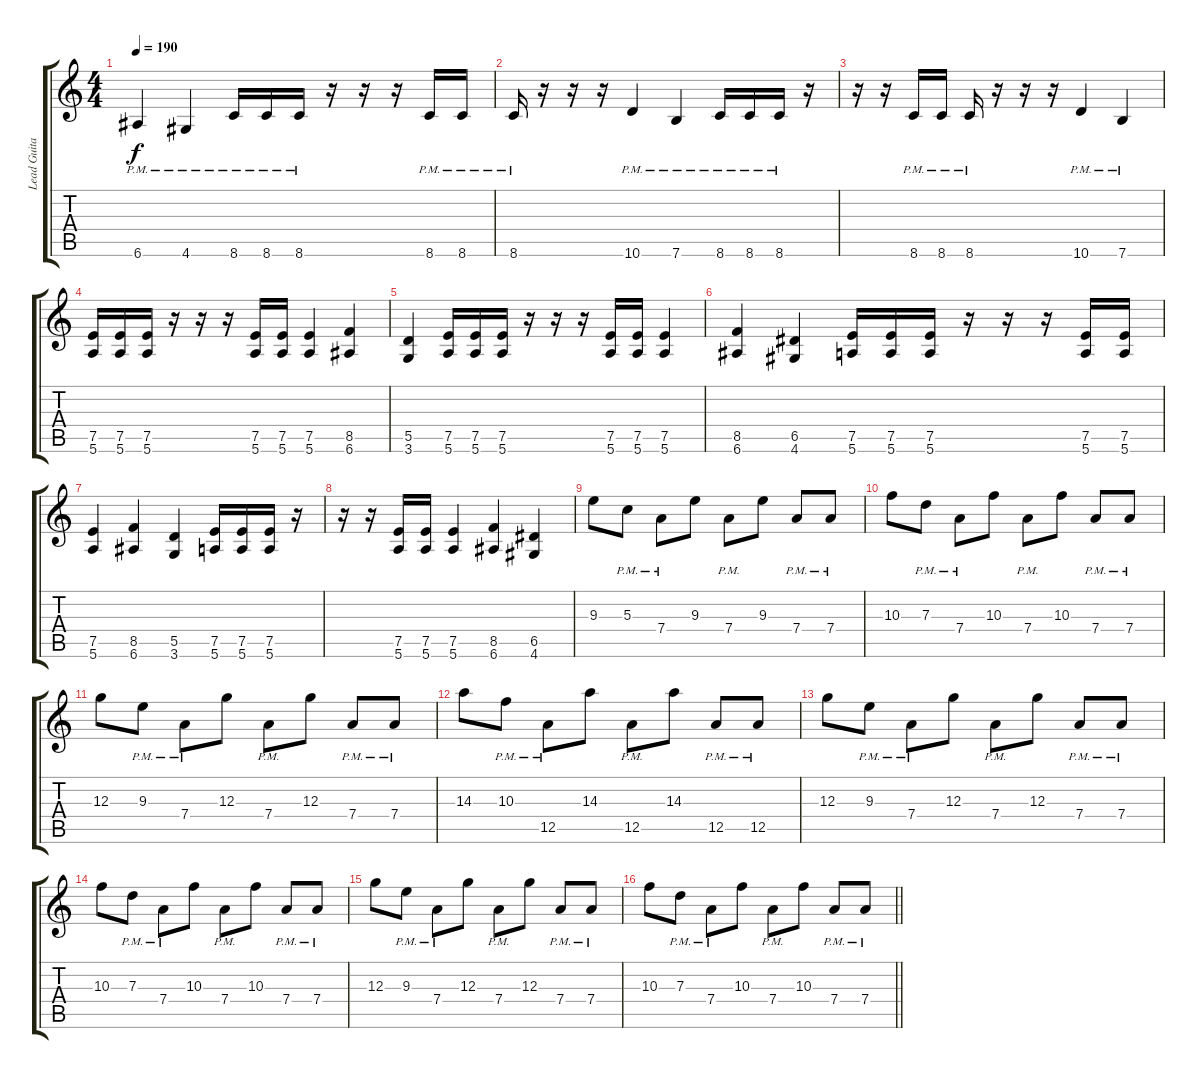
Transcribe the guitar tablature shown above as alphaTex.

\track ("Lead Guitar" "Lead Guita") {instrument distortionguitar}
\staff {score tabs}
\tuning (E4 B3 G3 D3 A2 E2) {hide}
\ts (4 4)
\tempo 190
\clef g2
\ks c
6.6{pm}.4{dy f} 4.6{pm}.4 8.6{pm}.16 8.6{pm}.16 8.6{pm}.16 r.16 r.16 r.16 8.6{pm}.16 8.6{pm}.16 |
8.6{pm}.16 r.16 r.16 r.16 10.6{pm}.4 7.6{pm}.4 8.6{pm}.16 8.6{pm}.16 8.6{pm}.16 r.16 |
r.16 r.16 8.6{pm}.16 8.6{pm}.16 8.6{pm}.16 r.16 r.16 r.16 10.6{pm}.4 7.6{pm}.4 |
(7.5 5.6).16 (7.5 5.6).16 (7.5 5.6).16 r.16 r.16 r.16 (7.5 5.6).16 (7.5 5.6).16 (7.5 5.6).4 (8.5 6.6).4 |
(5.5 3.6).4 (7.5 5.6).16 (7.5 5.6).16 (7.5 5.6).16 r.16 r.16 r.16 (7.5 5.6).16 (7.5 5.6).16 (7.5 5.6).4 |
(8.5 6.6).4 (6.5 4.6).4 (7.5 5.6).16 (7.5 5.6).16 (7.5 5.6).16 r.16 r.16 r.16 (7.5 5.6).16 (7.5 5.6).16 |
(7.5 5.6).4 (8.5 6.6).4 (5.5 3.6).4 (7.5 5.6).16 (7.5 5.6).16 (7.5 5.6).16 r.16 |
r.16 r.16 (7.5 5.6).16 (7.5 5.6).16 (7.5 5.6).4 (8.5 6.6).4 (6.5 4.6).4 |
9.3.8 5.3{pm}.8 7.4{pm}.8 9.3.8 7.4{pm}.8 9.3.8 7.4{pm}.8 7.4{pm}.8 |
10.3.8 7.3{pm}.8 7.4{pm}.8 10.3.8 7.4{pm}.8 10.3.8 7.4{pm}.8 7.4{pm}.8 |
12.3.8 9.3{pm}.8 7.4{pm}.8 12.3.8 7.4{pm}.8 12.3.8 7.4{pm}.8 7.4{pm}.8 |
14.3.8 10.3{pm}.8 12.5{pm}.8 14.3.8 12.5{pm}.8 14.3.8 12.5{pm}.8 12.5{pm}.8 |
12.3.8 9.3{pm}.8 7.4{pm}.8 12.3.8 7.4{pm}.8 12.3.8 7.4{pm}.8 7.4{pm}.8 |
10.3.8 7.3{pm}.8 7.4{pm}.8 10.3.8 7.4{pm}.8 10.3.8 7.4{pm}.8 7.4{pm}.8 |
12.3.8 9.3{pm}.8 7.4{pm}.8 12.3.8 7.4{pm}.8 12.3.8 7.4{pm}.8 7.4{pm}.8 |
\barLineRight lightlight
10.3.8 7.3{pm}.8 7.4{pm}.8 10.3.8 7.4{pm}.8 10.3.8 7.4{pm}.8 7.4{pm}.8
